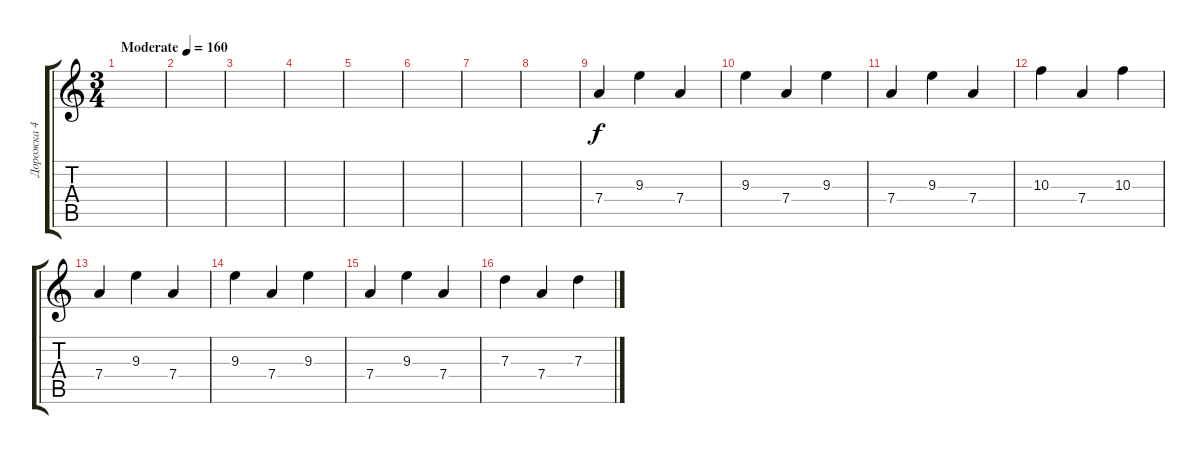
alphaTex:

\track ("Дорожка 4" "Дорожка 4") {instrument acousticguitarsteel}
\staff {score tabs}
\tuning (E4 B3 G3 D3 A2 E2) {hide}
\ts (3 4)
\tempo (160 "Moderate")
\clef g2
\ks c
|
|
|
|
|
|
|
|
7.4.4 9.3.4 7.4.4 |
9.3.4 7.4.4 9.3.4 |
7.4.4 9.3.4 7.4.4 |
10.3.4 7.4.4 10.3.4 |
7.4.4 9.3.4 7.4.4 |
9.3.4 7.4.4 9.3.4 |
7.4.4 9.3.4 7.4.4 |
7.3.4 7.4.4 7.3.4
